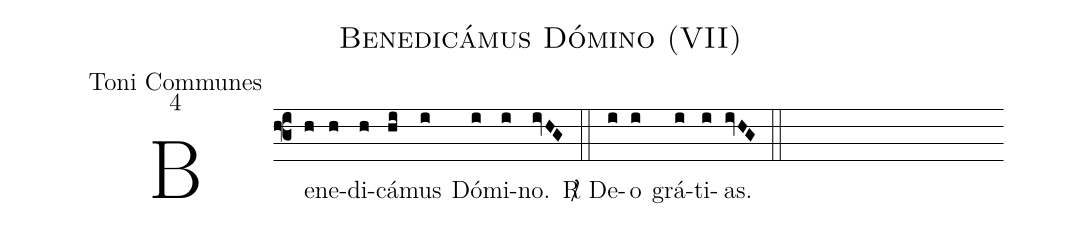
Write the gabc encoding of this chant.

name: Benedicámus Dómino (VII);
office-part: Toni Communes;
mode: 4;
%%
(f3) Be(h)ne(h)di(h)cá(hi)mus(i) Dó(i)mi(i)no.(ivHG) (::) <sp>R/</sp> D{e}(i)o(i) grá(i)ti(i)as.(ivHG) (::)
